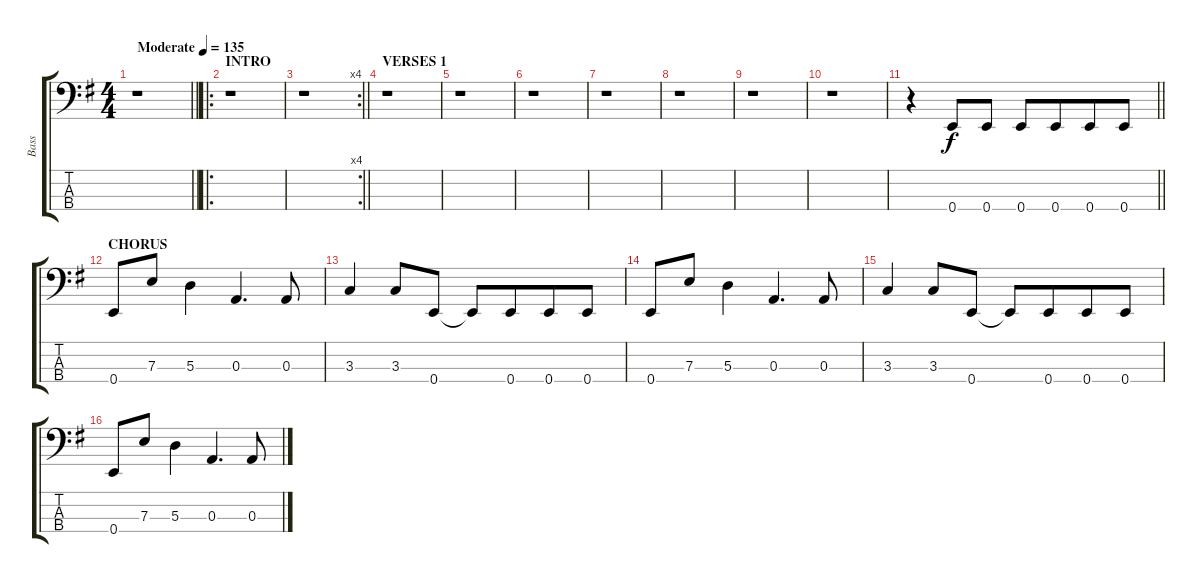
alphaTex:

\track ("Bass" "Bass") {instrument electricbassfinger}
\staff {score tabs}
\tuning (G2 D2 A1 E1) {hide}
\ts (4 4)
\tempo (135 "Moderate")
\clef f4
\barLineRight lightlight
\ks eminor
r.1{dy f instrument electricbassfinger} |
\ro
\section ("" "INTRO")
r.1 |
\rc 4
\barLineRight lightlight
r.1 |
\section ("" "VERSES 1")
r.1 |
r.1 |
r.1 |
r.1 |
r.1 |
r.1 |
r.1 |
\barLineRight lightlight
r.4 0.4.8 0.4.8 0.4.8 0.4.8{beam merge} 0.4.8 0.4.8 |
\section ("" "CHORUS")
0.4.8 7.3.8 5.3.4 0.3.4{d} 0.3.8 |
3.3.4 3.3.8 0.4.8 0.4{t}.8 0.4.8{beam merge} 0.4.8 0.4.8 |
0.4.8 7.3.8 5.3.4 0.3.4{d} 0.3.8 |
3.3.4 3.3.8 0.4.8 0.4{t}.8 0.4.8{beam merge} 0.4.8 0.4.8 |
0.4.8 7.3.8 5.3.4 0.3.4{d} 0.3.8
